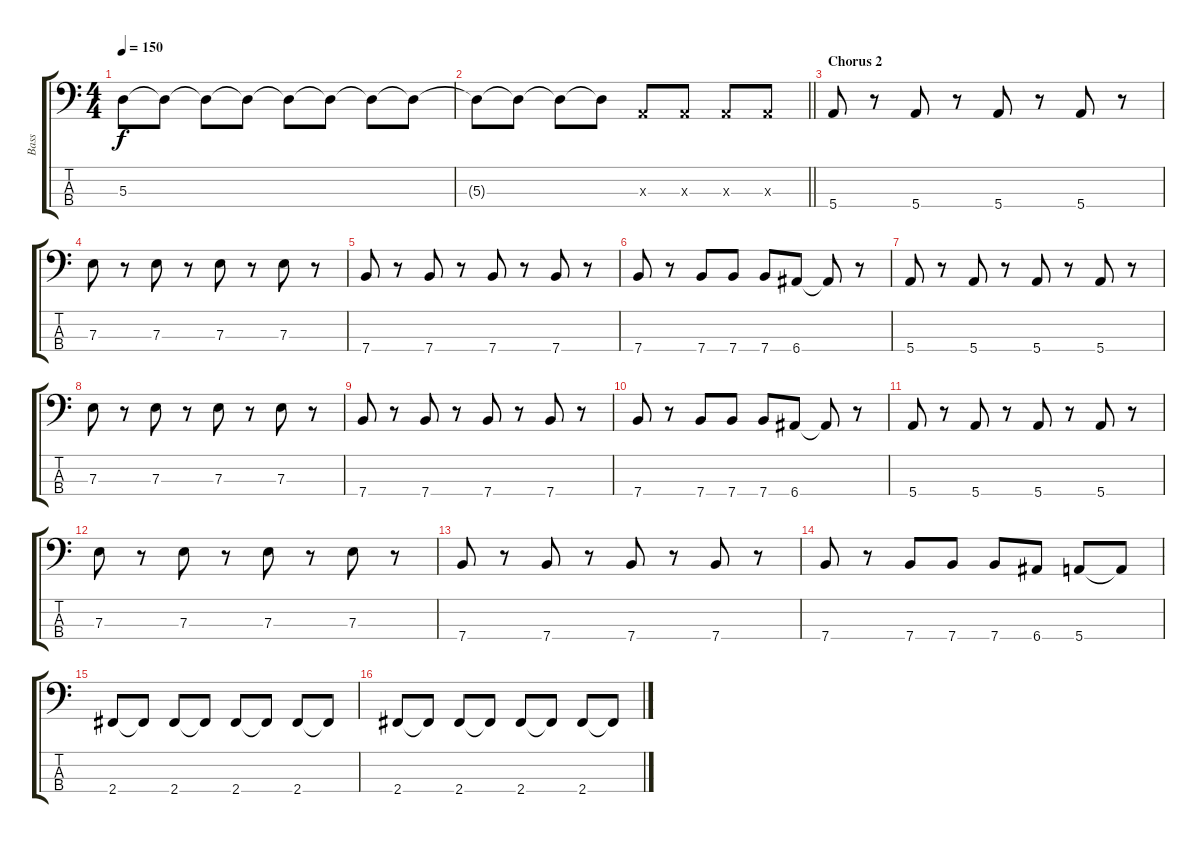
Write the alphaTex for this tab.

\track ("Bass" "Bass") {instrument electricbassfinger}
\staff {score tabs}
\tuning (G2 D2 A1 E1) {hide}
\ts (4 4)
\tempo 150
\clef f4
\ks c
5.3.8{dy f} 5.3{t}.8 5.3{t}.8 5.3{t}.8 5.3{t}.8 5.3{t}.8 5.3{t}.8 5.3{t}.8 |
\barLineRight lightlight
5.3{t}.8 5.3{t}.8 5.3{t}.8 5.3{t}.8 0.3{x}.8 0.3{x}.8 0.3{x}.8 0.3{x}.8 |
\section ("" "Chorus 2")
5.4.8 r.8 5.4.8 r.8 5.4.8 r.8 5.4.8 r.8 |
7.3.8 r.8 7.3.8 r.8 7.3.8 r.8 7.3.8 r.8 |
7.4.8 r.8 7.4.8 r.8 7.4.8 r.8 7.4.8 r.8 |
7.4.8 r.8 7.4.8 7.4.8 7.4.8 6.4.8 6.4{t}.8 r.8 |
5.4.8 r.8 5.4.8 r.8 5.4.8 r.8 5.4.8 r.8 |
7.3.8 r.8 7.3.8 r.8 7.3.8 r.8 7.3.8 r.8 |
7.4.8 r.8 7.4.8 r.8 7.4.8 r.8 7.4.8 r.8 |
7.4.8 r.8 7.4.8 7.4.8 7.4.8 6.4.8 6.4{t}.8 r.8 |
5.4.8 r.8 5.4.8 r.8 5.4.8 r.8 5.4.8 r.8 |
7.3.8 r.8 7.3.8 r.8 7.3.8 r.8 7.3.8 r.8 |
7.4.8 r.8 7.4.8 r.8 7.4.8 r.8 7.4.8 r.8 |
7.4.8 r.8 7.4.8 7.4.8 7.4.8 6.4.8 5.4.8 5.4{t}.8 |
2.4.8 2.4{t}.8 2.4.8 2.4{t}.8 2.4.8 2.4{t}.8 2.4.8 2.4{t}.8 |
2.4.8 2.4{t}.8 2.4.8 2.4{t}.8 2.4.8 2.4{t}.8 2.4.8 2.4{t}.8
